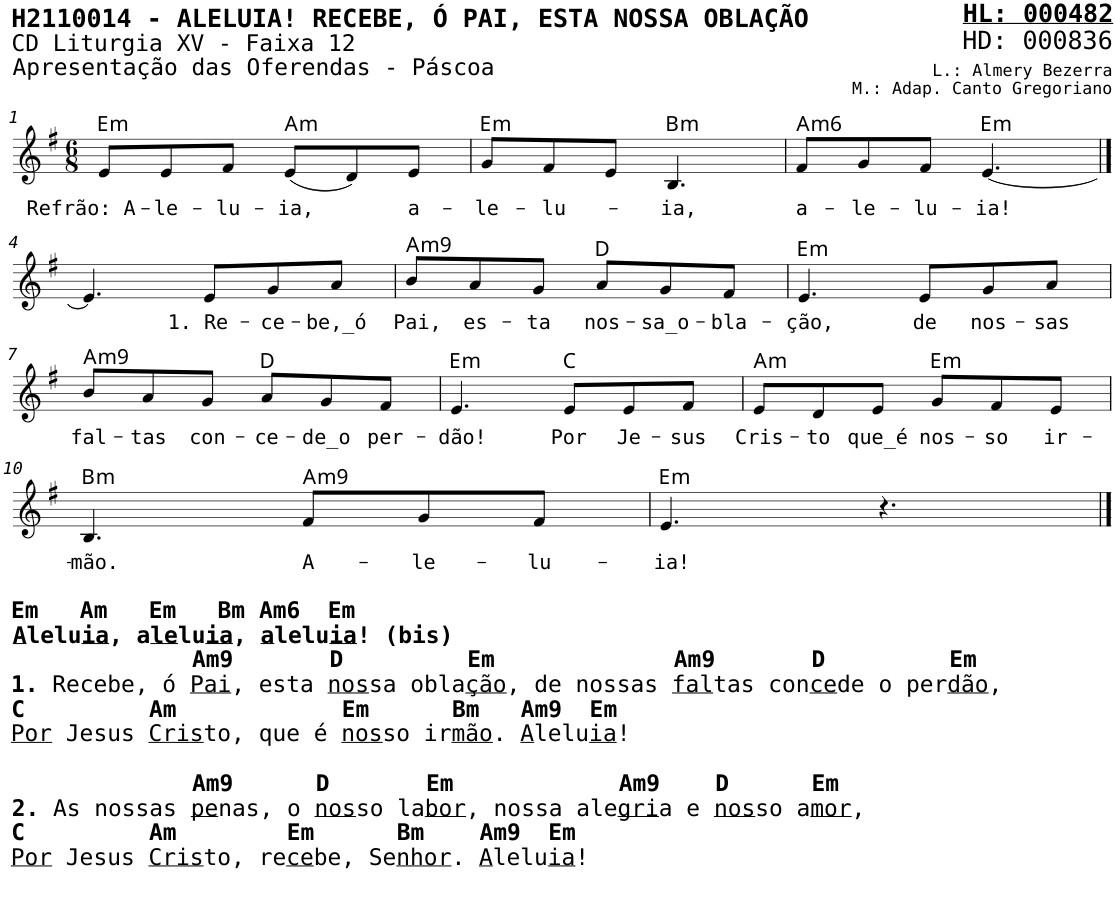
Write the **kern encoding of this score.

**kern	**text	**harte
*part1	*part1	*part1
*staff1	*staff1	*
*I"Voz	*	*
*I'V	*	*
*stria5	*	*
*clefG2	*	*
*k[f#]	*	*
*M6/8	*	*
=1	=1	=1
!	!LO:LY:b	!LO:H:kt=m
8e/L	Refrão: A-	E:min
!	!LO:LY:b	!
8e/	-le-	.
!	!LO:LY:b	!
8f#/J	-lu-	.
!	!LO:LY:b	!LO:H:kt=m
(8e/L	-ia,	A:min
8d/)	.	.
!	!LO:LY:b	!
8e/J	a-	.
=2	=2	=2
!	!LO:LY:b	!LO:H:kt=m
8g/L	-le-	E:min
!	!LO:LY:b	!
8f#/	-lu-	.
8e/J	.	.
!	!LO:LY:b	!LO:H:kt=m
4.B/	-ia,	B:min
=3	=3	=3
!	!LO:LY:b	!LO:H:kt=m6
8f#/L	a-	A:min6
!	!LO:LY:b	!
8g/	-le-	.
!	!LO:LY:b	!
8f#/J	-lu-	.
!	!LO:LY:b	!LO:H:kt=m
[4.e/	-ia!	E:min
!!LO:LB:g=z
==4	==4	==4
4.e/]	.	.
!	!LO:LY:b	!
8e/L	1. Re-	.
!	!LO:LY:b	!
8g/	-ce-	.
!	!LO:LY:b	!
8a/J	-be,_ó	.
=5	=5	=5
!	!LO:LY:b	!LO:H:kt=m9
8b/L	Pai,	A:min9
!	!LO:LY:b	!
8a/	es-	.
!	!LO:LY:b	!
8g/J	-ta	.
!	!LO:LY:b	!
8a/L	nos-	D:maj
!	!LO:LY:b	!
8g/	-sa_o-	.
!	!LO:LY:b	!
8f#/J	-bla-	.
=6	=6	=6
!	!LO:LY:b	!LO:H:kt=m
4.e/	-ção,	E:min
!	!LO:LY:b	!
8e/L	de	.
!	!LO:LY:b	!
8g/	nos-	.
!	!LO:LY:b	!
8a/J	-sas	.
!!LO:LB:g=z
=7	=7	=7
!	!LO:LY:b	!LO:H:kt=m9
8b/L	fal-	A:min9
!	!LO:LY:b	!
8a/	-tas	.
!	!LO:LY:b	!
8g/J	con-	.
!	!LO:LY:b	!
8a/L	-ce-	D:maj
!	!LO:LY:b	!
8g/	-de_o	.
!	!LO:LY:b	!
8f#/J	per-	.
=8	=8	=8
!	!LO:LY:b	!LO:H:kt=m
4.e/	-dão!	E:min
!	!LO:LY:b	!
8e/L	Por	C:maj
!	!LO:LY:b	!
8e/	Je-	.
!	!LO:LY:b	!
8f#/J	-sus	.
=9	=9	=9
!	!LO:LY:b	!LO:H:kt=m
8e/L	Cris-	A:min
!	!LO:LY:b	!
8d/	-to	.
!	!LO:LY:b	!
8e/J	que_é	.
!	!LO:LY:b	!LO:H:kt=m
8g/L	nos-	E:min
!	!LO:LY:b	!
8f#/	-so	.
!	!LO:LY:b	!
8e/J	ir-	.
!!LO:LB:g=z
=10	=10	=10
!LO:TX:b:B:t=Em   Am   Em   Bm Am6  Em	!	!
!LO:TX:b:t=A	!	!
!LO:TX:b:t=lelu	!	!
!LO:TX:b:t=ia	!	!
!LO:TX:b:t=, a	!	!
!LO:TX:b:t=le	!	!
!LO:TX:b:t=lu	!	!
!LO:TX:b:t=ia	!	!
!LO:TX:b:t=,	!	!
!LO:TX:b:t=a	!	!
!LO:TX:b:t=lelu	!	!
!LO:TX:b:t=ia	!	!
!LO:TX:b:t=! (bis)	!	!
!LO:TX:b:t=Am9       D &nbsp;       Em             Am9       D         Em	!	!
!LO:TX:b:t=1.	!	!
!LO:TX:b:t=Recebe, ó	!	!
!LO:TX:b:t=Pai	!	!
!LO:TX:b:t=, esta	!	!
!LO:TX:b:t=nos	!	!
!LO:TX:b:t=sa obla	!	!
!LO:TX:b:t=ção	!	!
!LO:TX:b:t=, de nossas	!	!
!LO:TX:b:t=fal	!	!
!LO:TX:b:t=tas con	!	!
!LO:TX:b:t=ce	!	!
!LO:TX:b:t=de o per	!	!
!LO:TX:b:t=dão	!	!
!LO:TX:b:t=,	!	!
!LO:TX:b:B:t=C         Am            Em      Bm   Am9  Em	!	!
!LO:TX:b:t=Por	!	!
!LO:TX:b:t=Jesus	!	!
!LO:TX:b:t=Cris	!	!
!LO:TX:b:t=to, que é	!	!
!LO:TX:b:t=nos	!	!
!LO:TX:b:t=so ir	!	!
!LO:TX:b:t=mão	!	!
!LO:TX:b:t=.	!	!
!LO:TX:b:t=A	!	!
!LO:TX:b:t=lelu	!	!
!LO:TX:b:t=ia	!	!
!LO:TX:b:t=!	!	!
!LO:TX:b:B:t=Am9      D &nbsp;     Em            Am9    D      Em	!	!
!LO:TX:b:t=2.	!	!
!LO:TX:b:t=As nossas	!	!
!LO:TX:b:t=pe	!	!
!LO:TX:b:t=nas, o	!	!
!LO:TX:b:t=nos	!	!
!LO:TX:b:t=so la	!	!
!LO:TX:b:t=bor	!	!
!LO:TX:b:t=, nossa ale	!	!
!LO:TX:b:t=gri	!	!
!LO:TX:b:t=a e	!	!
!LO:TX:b:t=nos	!	!
!LO:TX:b:t=so a	!	!
!LO:TX:b:t=mor	!	!
!LO:TX:b:t=,	!	!
!LO:TX:b:B:t=C         Am        Em      Bm    Am9  Em	!	!
!LO:TX:b:t=Por	!	!
!LO:TX:b:t=Jesus	!	!
!LO:TX:b:t=Cris	!	!
!LO:TX:b:t=to, re	!	!
!LO:TX:b:t=ce	!	!
!LO:TX:b:t=be, Se	!	!
!LO:TX:b:t=nhor	!	!
!LO:TX:b:t=.	!	!
!LO:TX:b:t=A	!	!
!LO:TX:b:t=lelu	!	!
!LO:TX:b:t=ia	!	!
!LO:TX:b:t=!	!	!
!	!LO:LY:b	!LO:H:kt=m
4.B/	-mão.	B:min
!	!LO:LY:b	!LO:H:kt=m9
8f#/L	A-	A:min9
!	!LO:LY:b	!
8g/	-le-	.
!	!LO:LY:b	!
8f#/J	-lu-	.
=11	=11	=11
!	!LO:LY:b	!LO:H:kt=m
4.e/	-ia!	E:min
4.r	.	.
==	==	==
*-	*-	*-
